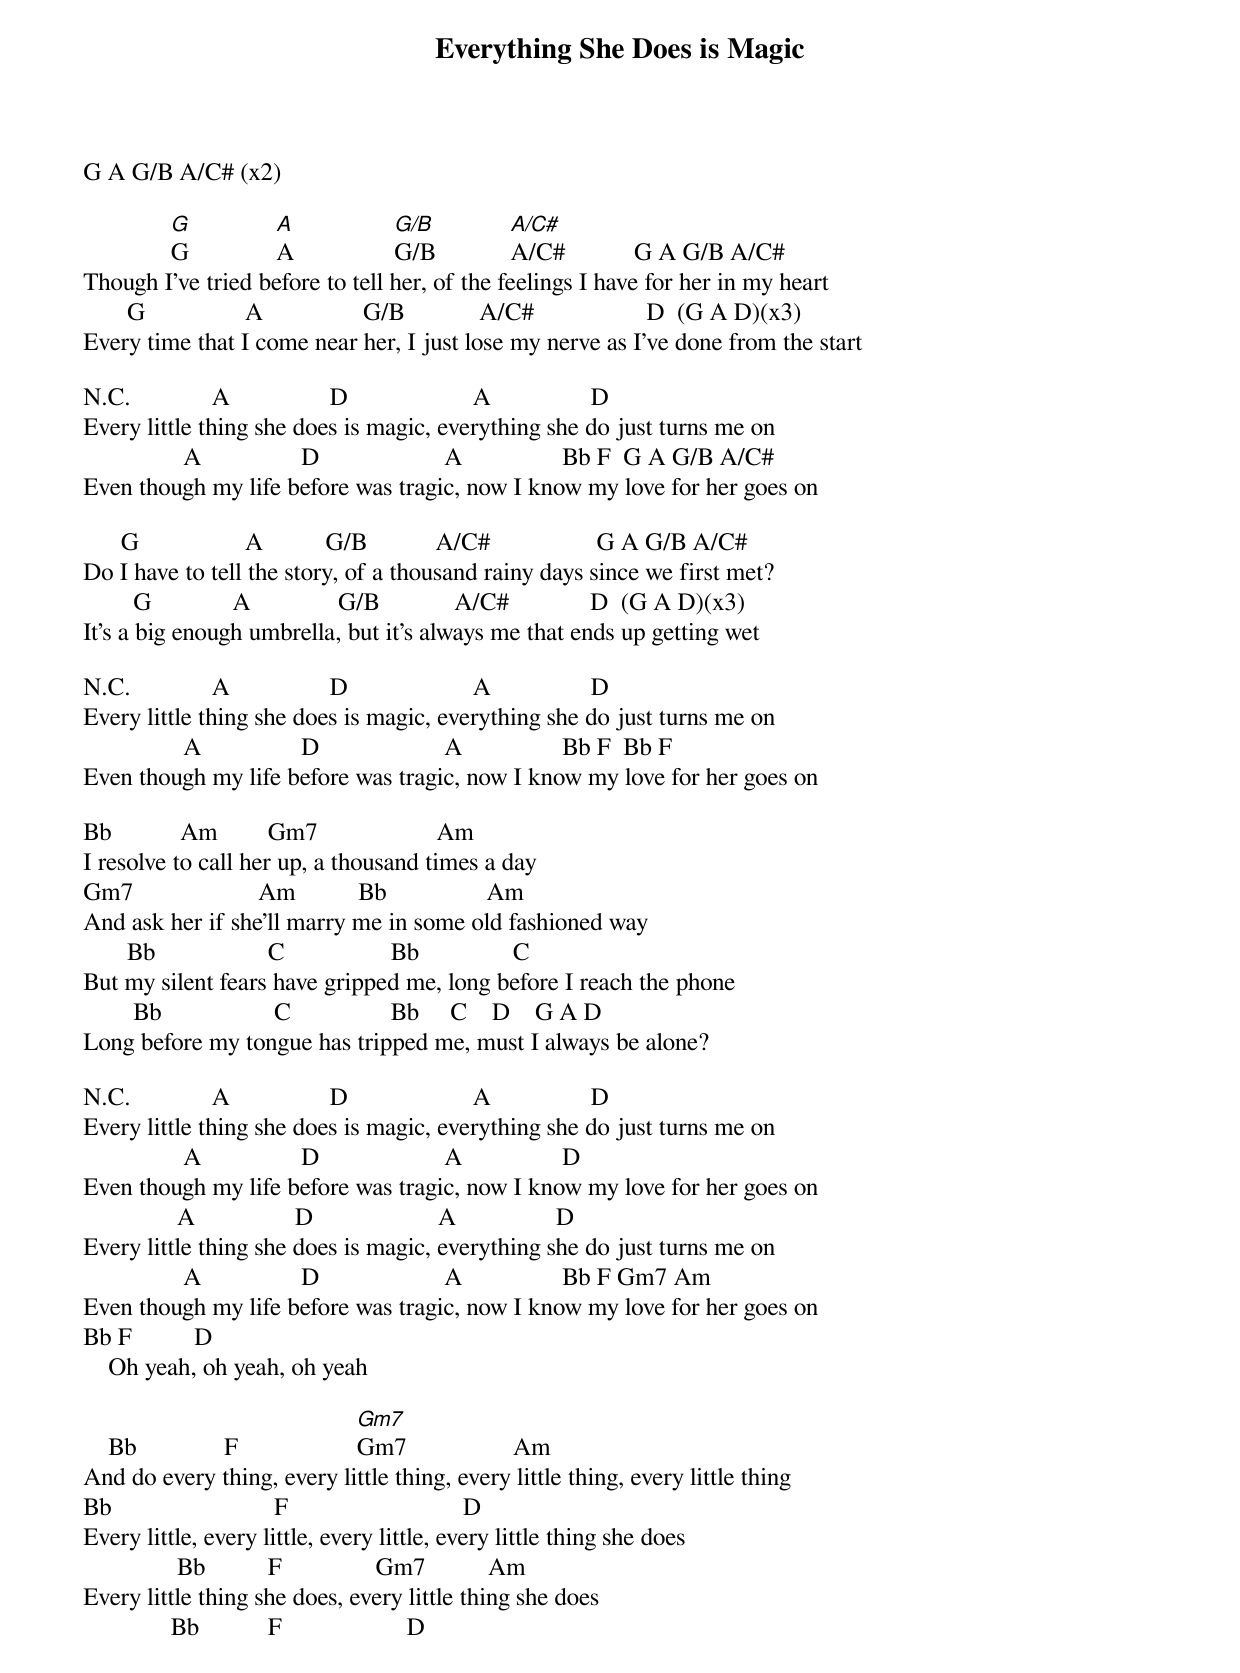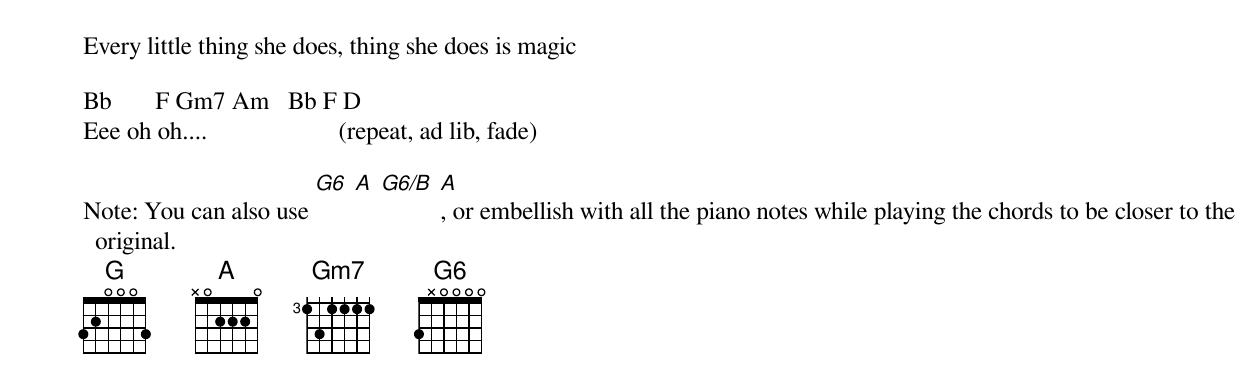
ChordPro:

{t:Everything She Does is Magic}

G A G/B A/C# (x2)

              [G]G              [A]A                [G/B]G/B            [A/C#]A/C#           G A G/B A/C#
Though I've tried before to tell her, of the feelings I have for her in my heart
       G                A                G/B            A/C#                  D  (G A D)(x3)
Every time that I come near her, I just lose my nerve as I've done from the start

N.C.             A                D                    A                D
Every little thing she does is magic, everything she do just turns me on
                A                D                    A                Bb F  G A G/B A/C#
Even though my life before was tragic, now I know my love for her goes on

      G                 A          G/B           A/C#                 G A G/B A/C#
Do I have to tell the story, of a thousand rainy days since we first met?
        G             A              G/B            A/C#             D  (G A D)(x3)
It's a big enough umbrella, but it's always me that ends up getting wet

N.C.             A                D                    A                D
Every little thing she does is magic, everything she do just turns me on
                A                D                    A                Bb F  Bb F
Even though my life before was tragic, now I know my love for her goes on

Bb           Am        Gm7                   Am
I resolve to call her up, a thousand times a day
Gm7                    Am          Bb                Am
And ask her if she'll marry me in some old fashioned way
       Bb                  C                 Bb               C
But my silent fears have gripped me, long before I reach the phone
        Bb                  C                Bb     C    D    G A D
Long before my tongue has tripped me, must I always be alone?

N.C.             A                D                    A                D
Every little thing she does is magic, everything she do just turns me on
                A                D                    A                D
Even though my life before was tragic, now I know my love for her goes on
               A                D                    A                D
Every little thing she does is magic, everything she do just turns me on
                A                D                    A                Bb F Gm7 Am
Even though my life before was tragic, now I know my love for her goes on
Bb F          D
    Oh yeah, oh yeah, oh yeah

    Bb              F                   [Gm7]Gm7                 Am
And do every thing, every little thing, every little thing, every little thing
Bb                          F                            D
Every little, every little, every little, every little thing she does
               Bb          F               Gm7          Am
Every little thing she does, every little thing she does
              Bb           F                    D
Every little thing she does, thing she does is magic

Bb       F Gm7 Am   Bb F D
Eee oh oh....                     (repeat, ad lib, fade)

Note: You can also use [G6] [A] [G6/B] [A], or embellish with all the piano notes while playing the chords to be closer to the original.
